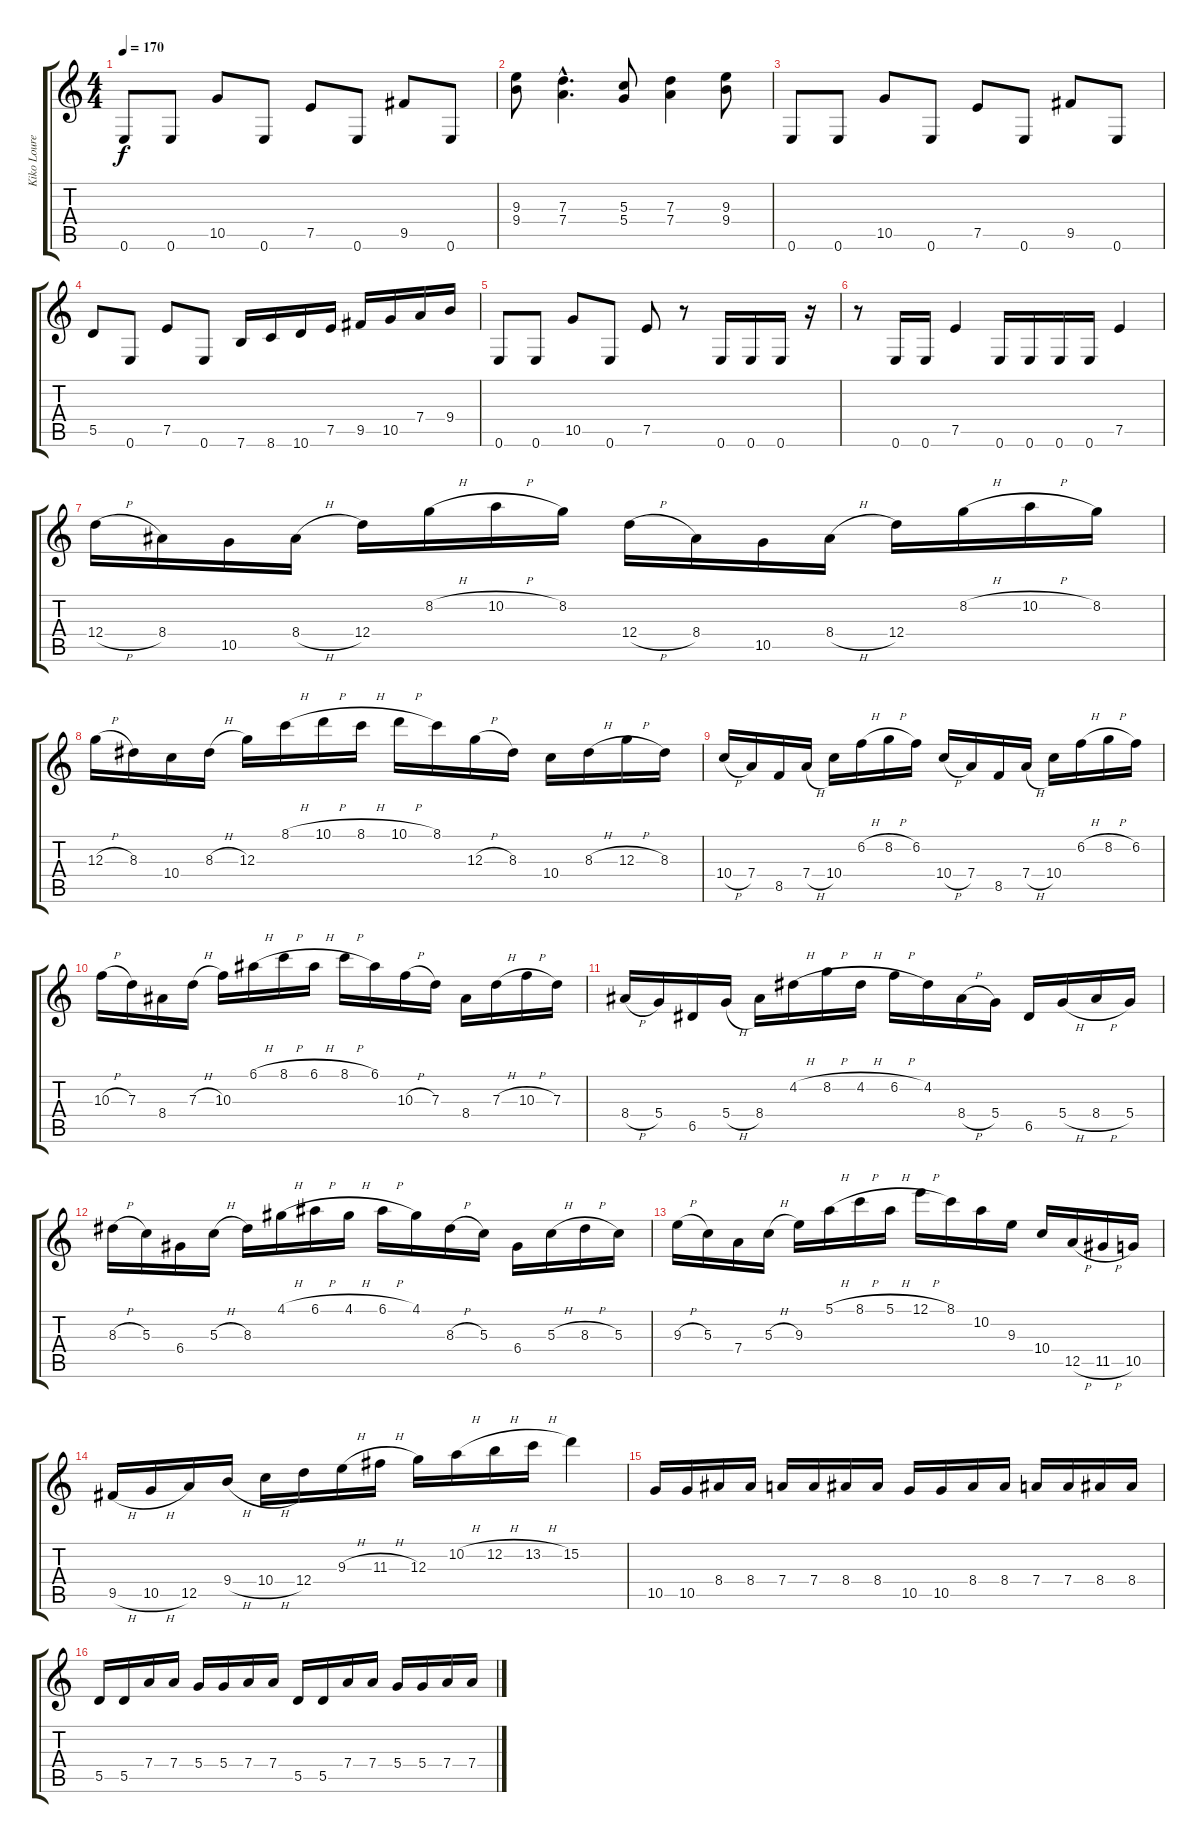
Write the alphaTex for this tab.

\track ("Kiko Loureiro" "Kiko Loure") {instrument overdrivenguitar}
\staff {score tabs}
\tuning (E4 B3 G3 D3 A2 E2) {hide}
\ts (4 4)
\tempo 170
\clef g2
\ks c
0.6.8{dy f} 0.6.8 10.5.8 0.6.8 7.5.8 0.6.8 9.5.8 0.6.8 |
(9.3 9.4).8 (7.3{hac} 7.4{hac}).4{d} (5.3 5.4).8 (7.3 7.4).4 (9.3 9.4).8 |
0.6.8 0.6.8 10.5.8 0.6.8 7.5.8 0.6.8 9.5.8 0.6.8 |
5.5.8 0.6.8 7.5.8 0.6.8 7.6.16 8.6.16 10.6.16 7.5.16 9.5.16 10.5.16 7.4.16 9.4.16 |
0.6.8 0.6.8 10.5.8 0.6.8 7.5.8 r.8 0.6.16 0.6.16 0.6.16 r.16 |
r.8 0.6.16 0.6.16 7.5.4 0.6.16 0.6.16 0.6.16 0.6.16 7.5.4 |
12.4{h}.16{volume 15} 8.4.16 10.5.16 8.4{h}.16 12.4.16 8.2{h}.16 10.2{h}.16 8.2.16 12.4{h}.16 8.4.16 10.5.16 8.4{h}.16 12.4.16 8.2{h}.16 10.2{h}.16 8.2.16 |
12.3{h}.16 8.3.16 10.4.16 8.3{h}.16 12.3.16 8.1{h}.16 10.1{h}.16 8.1{h}.16 10.1{h}.16 8.1.16 12.3{h}.16 8.3.16 10.4.16 8.3{h}.16 12.3{h}.16 8.3.16 |
10.4{h}.16 7.4.16 8.5.16 7.4{h}.16 10.4.16 6.2{h}.16 8.2{h}.16 6.2.16 10.4{h}.16 7.4.16 8.5.16 7.4{h}.16 10.4.16 6.2{h}.16 8.2{h}.16 6.2.16 |
10.3{h}.16 7.3.16 8.4.16 7.3{h}.16 10.3.16 6.1{h}.16 8.1{h}.16 6.1{h}.16 8.1{h}.16 6.1.16 10.3{h}.16 7.3.16 8.4.16 7.3{h}.16 10.3{h}.16 7.3.16 |
8.4{h}.16 5.4.16 6.5.16 5.4{h}.16 8.4.16 4.2{h}.16 8.2{h}.16 4.2{h}.16 6.2{h}.16 4.2.16 8.4{h}.16 5.4.16 6.5.16 5.4{h}.16 8.4{h}.16 5.4.16 |
8.3{h}.16 5.3.16 6.4.16 5.3{h}.16 8.3.16 4.1{h}.16 6.1{h}.16 4.1{h}.16 6.1{h}.16 4.1.16 8.3{h}.16 5.3.16 6.4.16 5.3{h}.16 8.3{h}.16 5.3.16 |
9.3{h}.16 5.3.16 7.4.16 5.3{h}.16 9.3.16 5.1{h}.16 8.1{h}.16 5.1{h}.16 12.1{h}.16 8.1.16 10.2.16 9.3.16 10.4.16 12.5{h}.16 11.5{h}.16 10.5.16 |
9.5{h}.16 10.5{h}.16 12.5.16 9.4{h}.16 10.4{h}.16 12.4.16 9.3{h}.16 11.3{h}.16 12.3.16 10.2{h}.16 12.2{h}.16 13.2{h}.16 15.2.4 |
10.5.16{volume 13} 10.5.16 8.4.16 8.4.16 7.4.16 7.4.16 8.4.16 8.4.16 10.5.16 10.5.16 8.4.16 8.4.16 7.4.16 7.4.16 8.4.16 8.4.16 |
5.5.16 5.5.16 7.4.16 7.4.16 5.4.16 5.4.16 7.4.16 7.4.16 5.5.16 5.5.16 7.4.16 7.4.16 5.4.16 5.4.16 7.4.16 7.4.16
